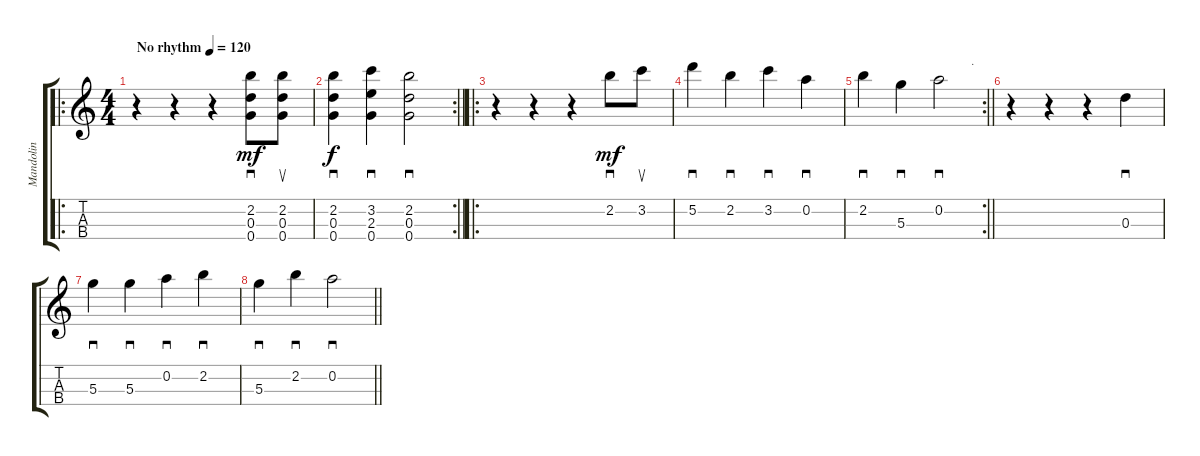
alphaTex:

\track ("Mandolin" "Mandolin") {instrument acousticguitarsteel}
\staff {score tabs}
\tuning (E5 A4 D4 G3) {hide}
\ro
\ts (4 4)
\tempo (120 "No rhythm")
\clef g2
\ks c
r.4{dy mf instrument acousticguitarsteel} r.4 r.4 (2.2 0.3 0.4).8{sd} (2.2 0.3 0.4).8{su} |
\rc 2
\barLineRight lightlight
(2.2 0.3 0.4).4{sd dy f} (3.2 2.3 0.4).4{sd} (2.2 0.3 0.4).2{sd} |
\ro
r.4 r.4 r.4 2.2.8{sd dy mf} 3.2.8{su} |
5.2.4{sd} 2.2.4{sd} 3.2.4{sd} 0.2.4{sd} |
\rc 2
\barLineRight lightlight
2.2.4{sd} 5.3.4{sd} 0.2.2{sd txt "           ."} |
r.4 r.4 r.4 0.3.4{sd} |
5.3.4{sd} 5.3.4{sd} 0.2.4{sd} 2.2.4{sd} |
\barLineRight lightlight
5.3.4{sd} 2.2.4{sd} 0.2.2{sd}
